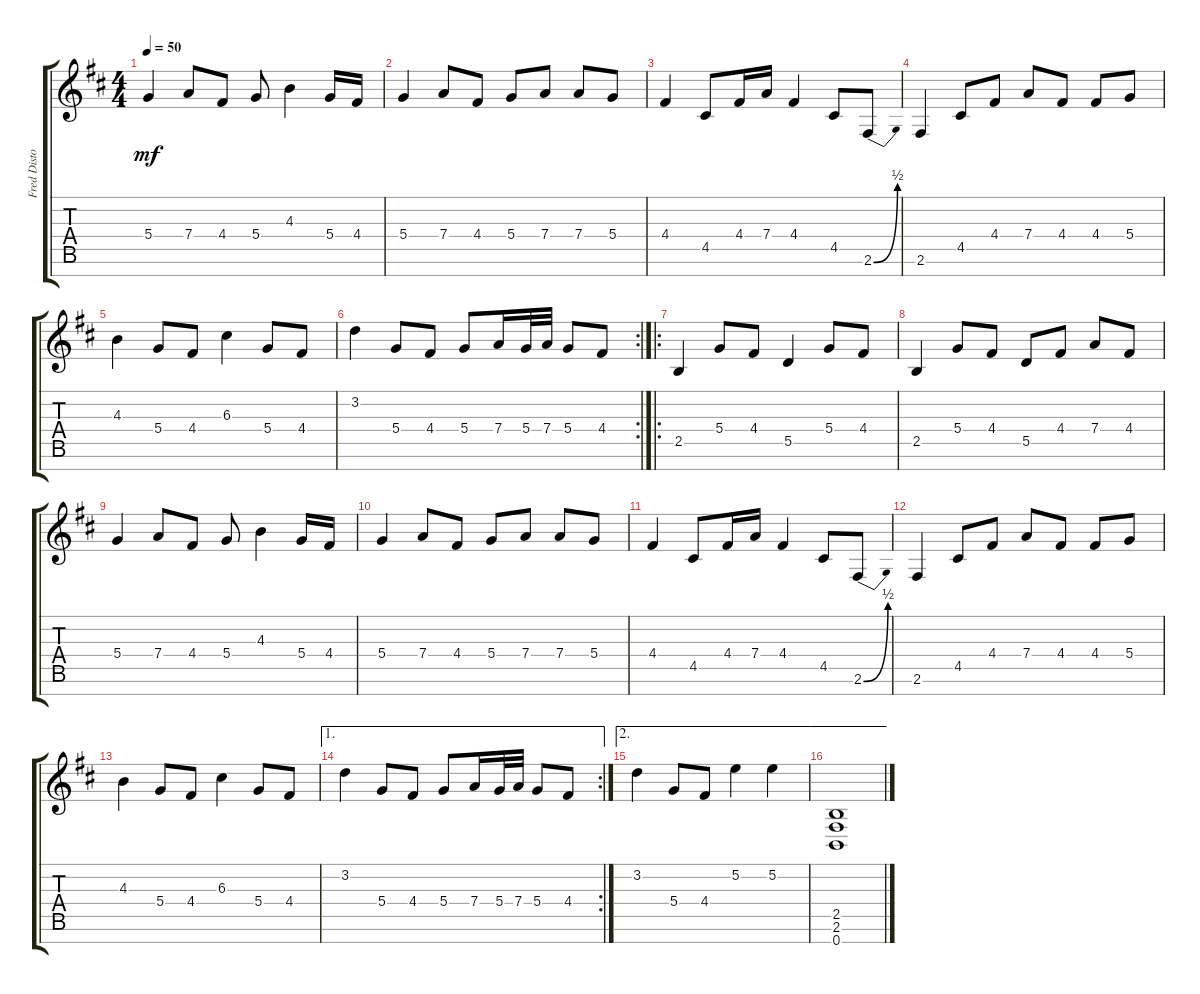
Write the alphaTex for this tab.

\track ("Fred Disto" "Fred Disto") {mute instrument distortionguitar}
\staff {score tabs}
\tuning (E4 B3 G3 D3 A2 E2 B1) {hide}
\ts (4 4)
\tempo 50
\clef g2
\ks bminor
5.4.4{dy mf} 7.4.8 4.4.8 5.4.8 4.3.4 5.4.16 4.4.16 |
5.4.4 7.4.8 4.4.8 5.4.8 7.4.8 7.4.8 5.4.8 |
4.4.4 4.5.8 4.4.16 7.4.16 4.4.4 4.5.8 2.6{be (bend 0 0 60 2)}.8 |
2.6.4 4.5.8 4.4.8 7.4.8 4.4.8 4.4.8 5.4.8 |
4.3.4 5.4.8 4.4.8 6.3.4 5.4.8 4.4.8 |
\rc 2
3.2.4 5.4.8 4.4.8 5.4.8 7.4.16 5.4.32 7.4.32 5.4.8 4.4.8 |
\ro
2.5.4 5.4.8 4.4.8 5.5.4 5.4.8 4.4.8 |
2.5.4 5.4.8 4.4.8 5.5.8 4.4.8 7.4.8 4.4.8 |
5.4.4 7.4.8 4.4.8 5.4.8 4.3.4 5.4.16 4.4.16 |
5.4.4 7.4.8 4.4.8 5.4.8 7.4.8 7.4.8 5.4.8 |
4.4.4 4.5.8 4.4.16 7.4.16 4.4.4 4.5.8 2.6{be (bend 0 0 60 2)}.8 |
2.6.4 4.5.8 4.4.8 7.4.8 4.4.8 4.4.8 5.4.8 |
4.3.4 5.4.8 4.4.8 6.3.4 5.4.8 4.4.8 |
\ae 1
\rc 2
3.2.4 5.4.8 4.4.8 5.4.8 7.4.16 5.4.32 7.4.32 5.4.8 4.4.8 |
\ae 2
3.2.4 5.4.8 4.4.8 5.2.4 5.2.4 |
\ae 2
(2.5 2.6 0.7).1
